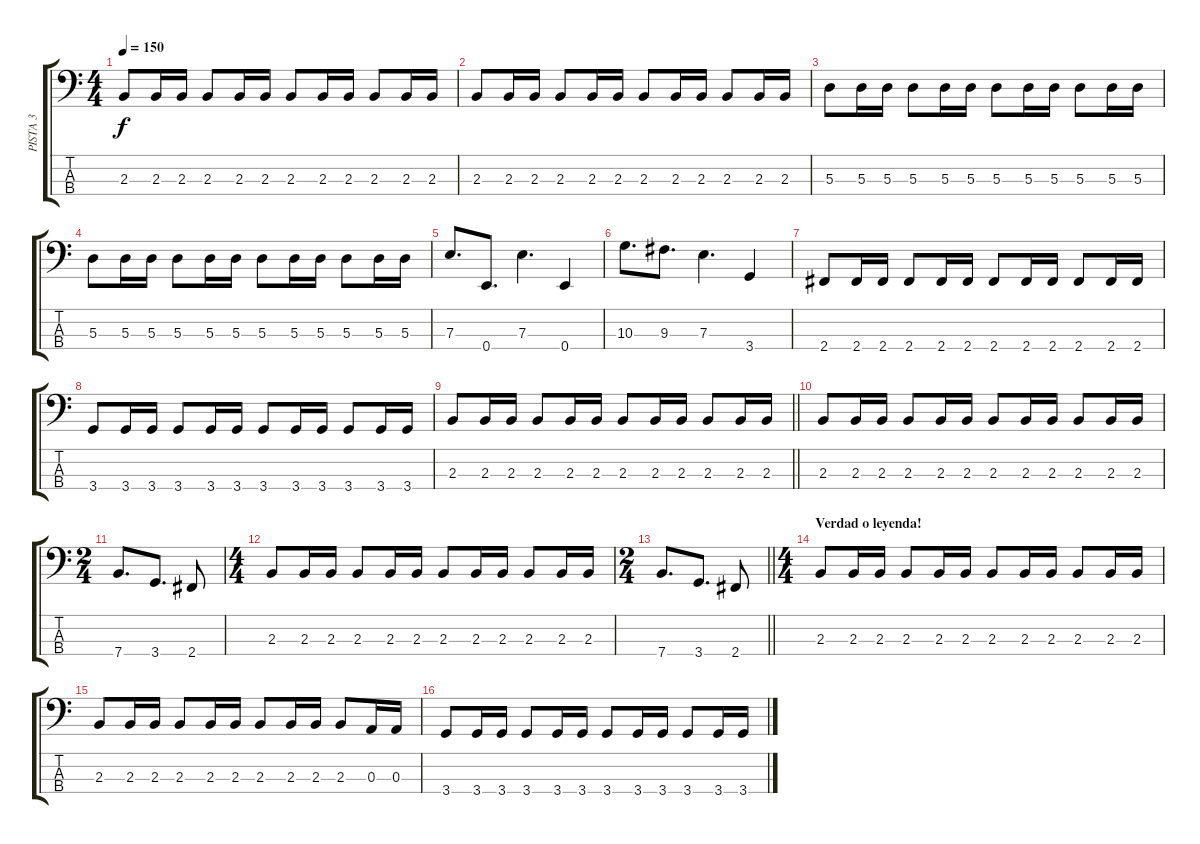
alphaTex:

\track ("PISTA 3" "PISTA 3") {instrument electricbasspick}
\staff {score tabs}
\tuning (G2 D2 A1 E1) {hide}
\ts (4 4)
\tempo 150
\clef f4
\ks c
2.3.8{dy f} 2.3.16 2.3.16 2.3.8 2.3.16 2.3.16 2.3.8 2.3.16 2.3.16 2.3.8 2.3.16 2.3.16 |
2.3.8 2.3.16 2.3.16 2.3.8 2.3.16 2.3.16 2.3.8 2.3.16 2.3.16 2.3.8 2.3.16 2.3.16 |
5.3.8 5.3.16 5.3.16 5.3.8 5.3.16 5.3.16 5.3.8 5.3.16 5.3.16 5.3.8 5.3.16 5.3.16 |
5.3.8 5.3.16 5.3.16 5.3.8 5.3.16 5.3.16 5.3.8 5.3.16 5.3.16 5.3.8 5.3.16 5.3.16 |
7.3.8{d} 0.4.8{d} 7.3.4{d} 0.4.4 |
10.3.8{d} 9.3.8{d} 7.3.4{d} 3.4.4 |
2.4.8 2.4.16 2.4.16 2.4.8 2.4.16 2.4.16 2.4.8 2.4.16 2.4.16 2.4.8 2.4.16 2.4.16 |
3.4.8 3.4.16 3.4.16 3.4.8 3.4.16 3.4.16 3.4.8 3.4.16 3.4.16 3.4.8 3.4.16 3.4.16 |
\barLineRight lightlight
2.3.8 2.3.16 2.3.16 2.3.8 2.3.16 2.3.16 2.3.8 2.3.16 2.3.16 2.3.8 2.3.16 2.3.16 |
\section ("" "")
2.3.8 2.3.16 2.3.16 2.3.8 2.3.16 2.3.16 2.3.8 2.3.16 2.3.16 2.3.8 2.3.16 2.3.16 |
\ts (2 4)
7.4.8{d} 3.4.8{d} 2.4.8 |
\ts (4 4)
2.3.8 2.3.16 2.3.16 2.3.8 2.3.16 2.3.16 2.3.8 2.3.16 2.3.16 2.3.8 2.3.16 2.3.16 |
\ts (2 4)
\barLineRight lightlight
7.4.8{d} 3.4.8{d} 2.4.8 |
\ts (4 4)
\section ("" "Verdad o leyenda!")
2.3.8 2.3.16 2.3.16 2.3.8 2.3.16 2.3.16 2.3.8 2.3.16 2.3.16 2.3.8 2.3.16 2.3.16 |
2.3.8 2.3.16 2.3.16 2.3.8 2.3.16 2.3.16 2.3.8 2.3.16 2.3.16 2.3.8 0.3.16 0.3.16 |
3.4.8 3.4.16 3.4.16 3.4.8 3.4.16 3.4.16 3.4.8 3.4.16 3.4.16 3.4.8 3.4.16 3.4.16
